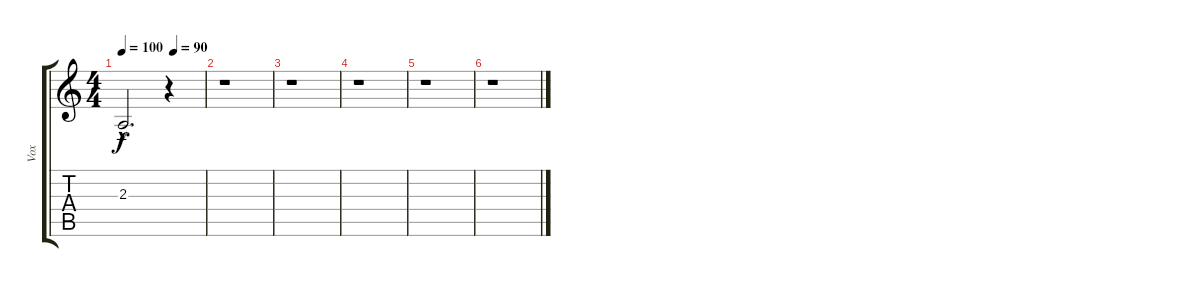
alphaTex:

\track ("Vox" "Vox") {instrument harmonica}
\staff {score tabs}
\tuning (E4 B3 G3 D3 A2 E2) {hide}
\ts (4 4)
\tempo 100
\tempo (90 0.625)
\clef g2
\ks c
2.3{hac t}.2{d dy f} r.4 |
r.1 |
r.1 |
r.1 |
r.1 |
r.1
